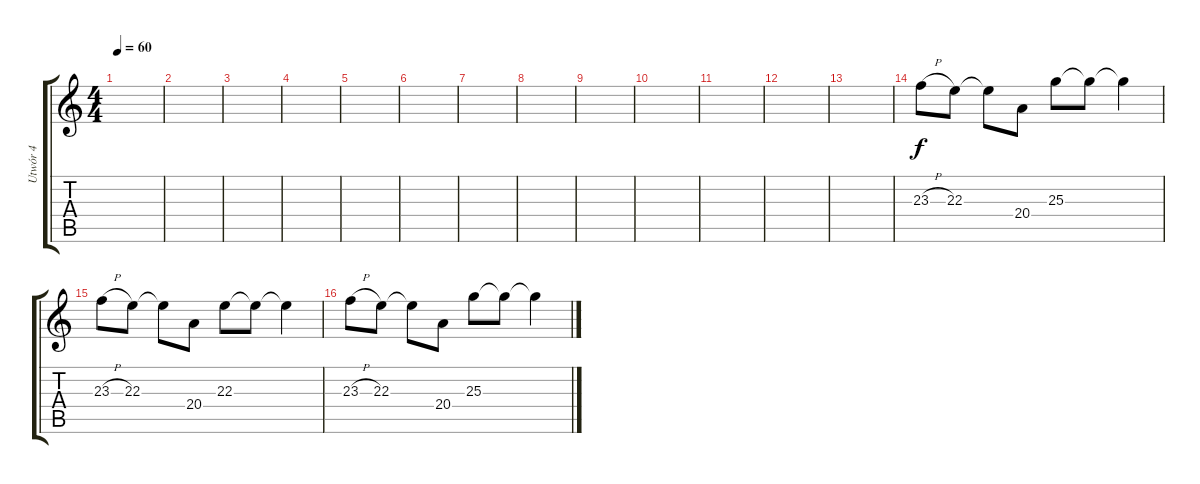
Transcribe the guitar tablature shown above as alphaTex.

\track ("Utwór 4" "Utwór 4") {instrument piccolo}
\staff {score tabs}
\tuning (Eb4 Bb3 Gb3 Db3 Ab2 Eb2) {hide}
\ts (4 4)
\tempo 60
\clef g2
\ks c
|
|
|
|
|
|
|
|
|
|
|
|
|
23.3{h}.8 22.3.8 22.3{t}.8 20.4.8 25.3.8 25.3{t}.8 25.3{t}.4 |
23.3{h}.8 22.3.8 22.3{t}.8 20.4.8 22.3.8 22.3{t}.8 22.3{t}.4 |
23.3{h}.8 22.3.8 22.3{t}.8 20.4.8 25.3.8 25.3{t}.8 25.3{t}.4
